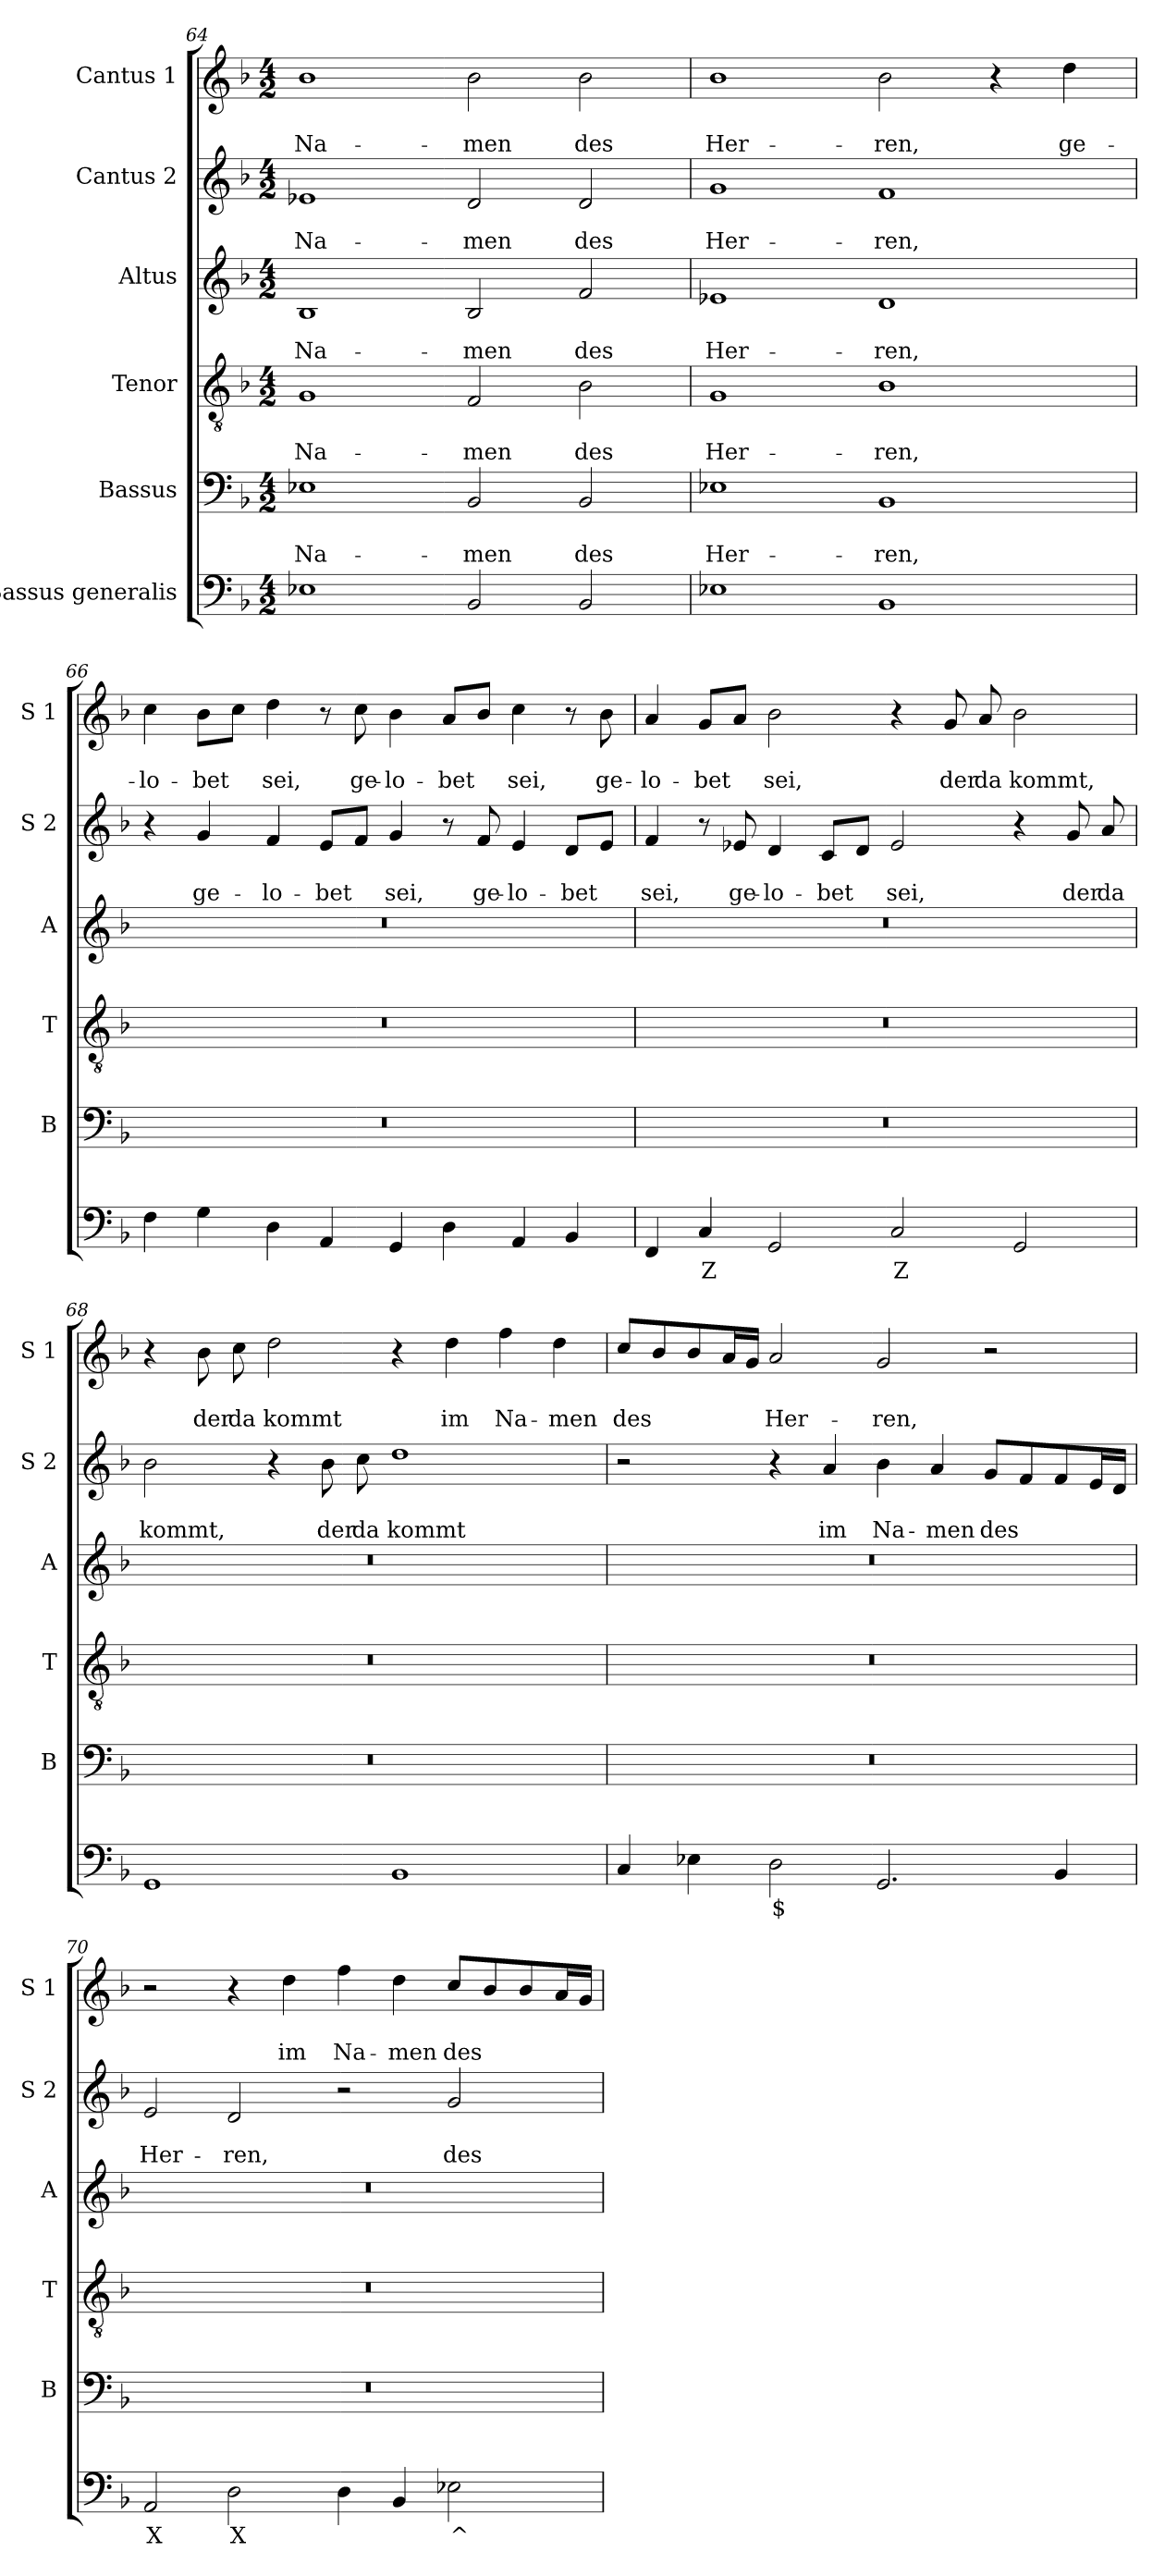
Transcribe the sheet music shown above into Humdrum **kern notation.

**kern	**text	**kern	**text	**text	**kern	**text	**text	**kern	**text	**text	**kern	**text	**text	**kern	**text	**text
*part6	*part6	*part5	*part5	*part5	*part4	*part4	*part4	*part3	*part3	*part3	*part2	*part2	*part2	*part1	*part1	*part1
*staff6	*staff6	*staff5	*staff5	*staff5	*staff4	*staff4	*staff4	*staff3	*staff3	*staff3	*staff2	*staff2	*staff2	*staff1	*staff1	*staff1
*I"Bassus generalis	*	*I"Bassus	*	*	*I"Tenor	*	*	*I"Altus	*	*	*I"Cantus 2	*	*	*I"Cantus 1	*	*
*	*	*I'B	*	*	*I'T	*	*	*I'A	*	*	*I'S 2	*	*	*I'S 1	*	*
*clefF4	*	*clefF4	*	*	*clefGv2	*	*	*clefG2	*	*	*clefG2	*	*	*clefG2	*	*
*k[b-]	*	*k[b-]	*	*	*k[b-]	*	*	*k[b-]	*	*	*k[b-]	*	*	*k[b-]	*	*
*F:	*	*F:	*	*	*F:	*	*	*F:	*	*	*F:	*	*	*F:	*	*
*M4/2	*	*M4/2	*	*	*M4/2	*	*	*M4/2	*	*	*M4/2	*	*	*M4/2	*	*
=64	=64	=64	=64	=64	=64	=64	=64	=64	=64	=64	=64	=64	=64	=64	=64	=64
!	!	!	!	!LO:LY:b	!	!	!LO:LY:b	!	!	!LO:LY:b	!	!	!LO:LY:b	!	!	!LO:LY:b
1E-X	.	1E-X	.	Na-	1G	.	Na-	1B-	.	Na-	1e-X	.	Na-	1b-	.	Na-
!	!	!	!	!LO:LY:b	!	!	!LO:LY:b	!	!	!LO:LY:b	!	!	!LO:LY:b	!	!	!LO:LY:b
2BB-/	.	2BB-/	.	-men	2F/	.	-men	2B-/	.	-men	2d/	.	-men	2b-\	.	-men
!	!	!	!	!LO:LY:b	!	!	!LO:LY:b	!	!	!LO:LY:b	!	!	!LO:LY:b	!	!	!LO:LY:b
2BB-/	.	2BB-/	.	des	2B-\	.	des	2f/	.	des	2d/	.	des	2b-\	.	des
=65	=65	=65	=65	=65	=65	=65	=65	=65	=65	=65	=65	=65	=65	=65	=65	=65
!	!	!	!	!LO:LY:b	!	!	!LO:LY:b	!	!	!LO:LY:b	!	!	!LO:LY:b	!	!	!LO:LY:b
1E-X	.	1E-X	.	Her-	1G	.	Her-	1e-X	.	Her-	1g	.	Her-	1b-	.	Her-
!	!	!	!	!LO:LY:b	!	!	!LO:LY:b	!	!	!LO:LY:b	!	!	!LO:LY:b	!	!	!LO:LY:b
1BB-	.	1BB-	.	-ren,	1B-	.	-ren,	1d	.	-ren,	1f	.	-ren,	2b-\	.	-ren,
.	.	.	.	.	.	.	.	.	.	.	.	.	.	4r	.	.
!	!	!	!	!	!	!	!	!	!	!	!	!	!	!	!	!LO:LY:b
.	.	.	.	.	.	.	.	.	.	.	.	.	.	4dd\	.	ge-
!!LO:LB:g=z
=66	=66	=66	=66	=66	=66	=66	=66	=66	=66	=66	=66	=66	=66	=66	=66	=66
!	!	!	!	!	!	!	!	!	!	!	!	!	!	!	!	!LO:LY:b
4F\	.	0r	.	.	0r	.	.	0r	.	.	4r	.	.	4cc\	.	-lo-
!	!	!	!	!	!	!	!	!	!	!	!	!	!LO:LY:b	!	!	!LO:LY:b
4G\	.	.	.	.	.	.	.	.	.	.	4g/	.	ge-	8b-\L	.	-bet
.	.	.	.	.	.	.	.	.	.	.	.	.	.	8cc\J	.	.
!	!	!	!	!	!	!	!	!	!	!	!	!	!LO:LY:b	!	!	!LO:LY:b
4D\	.	.	.	.	.	.	.	.	.	.	4f/	.	-lo-	4dd\	.	sei,
!	!	!	!	!	!	!	!	!	!	!	!	!	!LO:LY:b	!	!	!
4AA/	.	.	.	.	.	.	.	.	.	.	8e/L	.	-bet	8r	.	.
!	!	!	!	!	!	!	!	!	!	!	!	!	!	!	!	!LO:LY:b
.	.	.	.	.	.	.	.	.	.	.	8f/J	.	.	8cc\	.	ge-
!	!	!	!	!	!	!	!	!	!	!	!	!	!LO:LY:b	!	!	!LO:LY:b
4GG/	.	.	.	.	.	.	.	.	.	.	4g/	.	sei,	4b-\	.	-lo-
!	!	!	!	!	!	!	!	!	!	!	!	!	!	!	!	!LO:LY:b
4D\	.	.	.	.	.	.	.	.	.	.	8r	.	.	8a/L	.	-bet
!	!	!	!	!	!	!	!	!	!	!	!	!	!LO:LY:b	!	!	!
.	.	.	.	.	.	.	.	.	.	.	8f/	.	ge-	8b-/J	.	.
!	!	!	!	!	!	!	!	!	!	!	!	!	!LO:LY:b	!	!	!LO:LY:b
4AA/	.	.	.	.	.	.	.	.	.	.	4e/	.	-lo-	4cc\	.	sei,
!	!	!	!	!	!	!	!	!	!	!	!	!	!LO:LY:b	!	!	!
4BB-/	.	.	.	.	.	.	.	.	.	.	8d/L	.	-bet	8r	.	.
!	!	!	!	!	!	!	!	!	!	!	!	!	!	!	!	!LO:LY:b
.	.	.	.	.	.	.	.	.	.	.	8e/J	.	.	8b-\	.	ge-
=67	=67	=67	=67	=67	=67	=67	=67	=67	=67	=67	=67	=67	=67	=67	=67	=67
!	!	!	!	!	!	!	!	!	!	!	!	!	!LO:LY:b	!	!	!LO:LY:b
4FF/	.	0r	.	.	0r	.	.	0r	.	.	4f/	.	sei,	4a/	.	-lo-
!	!LO:LY:b	!	!	!	!	!	!	!	!	!	!	!	!	!	!	!LO:LY:b
4C/	Z	.	.	.	.	.	.	.	.	.	8r	.	.	8g/L	.	-bet
!	!	!	!	!	!	!	!	!	!	!	!	!	!LO:LY:b	!	!	!
.	.	.	.	.	.	.	.	.	.	.	8e-X/	.	ge-	8a/J	.	.
!	!	!	!	!	!	!	!	!	!	!	!	!	!LO:LY:b	!	!	!LO:LY:b
2GG/	.	.	.	.	.	.	.	.	.	.	4d/	.	-lo-	2b-\	.	sei,
!	!	!	!	!	!	!	!	!	!	!	!	!	!LO:LY:b	!	!	!
.	.	.	.	.	.	.	.	.	.	.	8c/L	.	-bet	.	.	.
.	.	.	.	.	.	.	.	.	.	.	8d/J	.	.	.	.	.
!	!LO:LY:b	!	!	!	!	!	!	!	!	!	!	!	!LO:LY:b	!	!	!
2C/	Z	.	.	.	.	.	.	.	.	.	2e-/	.	sei,	4r	.	.
!	!	!	!	!	!	!	!	!	!	!	!	!	!	!	!	!LO:LY:b
.	.	.	.	.	.	.	.	.	.	.	.	.	.	8g/	.	der
!	!	!	!	!	!	!	!	!	!	!	!	!	!	!	!	!LO:LY:b
.	.	.	.	.	.	.	.	.	.	.	.	.	.	8a/	.	da
!	!	!	!	!	!	!	!	!	!	!	!	!	!	!	!	!LO:LY:b
2GG/	.	.	.	.	.	.	.	.	.	.	4r	.	.	2b-\	.	kommt,
!	!	!	!	!	!	!	!	!	!	!	!	!	!LO:LY:b	!	!	!
.	.	.	.	.	.	.	.	.	.	.	8g/	.	der	.	.	.
!	!	!	!	!	!	!	!	!	!	!	!	!	!LO:LY:b	!	!	!
.	.	.	.	.	.	.	.	.	.	.	8a/	.	da	.	.	.
!!LO:PB:g=z
=68	=68	=68	=68	=68	=68	=68	=68	=68	=68	=68	=68	=68	=68	=68	=68	=68
!	!	!	!	!	!	!	!	!	!	!	!	!	!LO:LY:b	!	!	!
1GG	.	0r	.	.	0r	.	.	0r	.	.	2b-\	.	kommt,	4r	.	.
!	!	!	!	!	!	!	!	!	!	!	!	!	!	!	!	!LO:LY:b
.	.	.	.	.	.	.	.	.	.	.	.	.	.	8b-\	.	der
!	!	!	!	!	!	!	!	!	!	!	!	!	!	!	!	!LO:LY:b
.	.	.	.	.	.	.	.	.	.	.	.	.	.	8cc\	.	da
!	!	!	!	!	!	!	!	!	!	!	!	!	!	!	!	!LO:LY:b
.	.	.	.	.	.	.	.	.	.	.	4r	.	.	2dd\	.	kommt
!	!	!	!	!	!	!	!	!	!	!	!	!	!LO:LY:b	!	!	!
.	.	.	.	.	.	.	.	.	.	.	8b-\	.	der	.	.	.
!	!	!	!	!	!	!	!	!	!	!	!	!	!LO:LY:b	!	!	!
.	.	.	.	.	.	.	.	.	.	.	8cc\	.	da	.	.	.
!	!	!	!	!	!	!	!	!	!	!	!	!	!LO:LY:b	!	!	!
1BB-	.	.	.	.	.	.	.	.	.	.	1dd	.	kommt	4r	.	.
!	!	!	!	!	!	!	!	!	!	!	!	!	!	!	!	!LO:LY:b
.	.	.	.	.	.	.	.	.	.	.	.	.	.	4dd\	.	im
!	!	!	!	!	!	!	!	!	!	!	!	!	!	!	!	!LO:LY:b
.	.	.	.	.	.	.	.	.	.	.	.	.	.	4ff\	.	Na-
!	!	!	!	!	!	!	!	!	!	!	!	!	!	!	!	!LO:LY:b
.	.	.	.	.	.	.	.	.	.	.	.	.	.	4dd\	.	-men
=69	=69	=69	=69	=69	=69	=69	=69	=69	=69	=69	=69	=69	=69	=69	=69	=69
*^	*	*	*	*	*	*	*	*	*	*	*	*	*	*	*	*
!	!	!	!	!	!	!	!	!	!	!	!	!	!	!	!	!	!LO:LY:b
4C/	2ryy	.	0r	.	.	0r	.	.	0r	.	.	2r	.	.	8cc/L	.	des
.	.	.	.	.	.	.	.	.	.	.	.	.	.	.	8b-/	.	.
4E-X\	.	.	.	.	.	.	.	.	.	.	.	.	.	.	8b-/	.	.
.	.	.	.	.	.	.	.	.	.	.	.	.	.	.	16a/L	.	.
.	.	.	.	.	.	.	.	.	.	.	.	.	.	.	16g/JJ	.	.
!	!	!LO:LY:b	!	!	!	!	!	!	!	!	!	!	!	!	!	!	!LO:LY:b
2D\	4ryy	$	.	.	.	.	.	.	.	.	.	4r	.	.	2a/	.	Her-
!	!	!LO:LY:b	!	!	!	!	!	!	!	!	!	!	!	!LO:LY:b	!	!	!
.	4ryy	X	.	.	.	.	.	.	.	.	.	4a/	.	im	.	.	.
!	!	!	!	!	!	!	!	!	!	!	!	!	!	!LO:LY:b	!	!	!LO:LY:b
2.GG/	1ryy	.	.	.	.	.	.	.	.	.	.	4b-\	.	Na-	2g/	.	-ren,
!	!	!	!	!	!	!	!	!	!	!	!	!	!	!LO:LY:b	!	!	!
.	.	.	.	.	.	.	.	.	.	.	.	4a/	.	-men	.	.	.
!	!	!	!	!	!	!	!	!	!	!	!	!	!	!LO:LY:b	!	!	!
.	.	.	.	.	.	.	.	.	.	.	.	8g/L	.	des	2r	.	.
.	.	.	.	.	.	.	.	.	.	.	.	8f/	.	.	.	.	.
4BB-/	.	.	.	.	.	.	.	.	.	.	.	8f/	.	.	.	.	.
.	.	.	.	.	.	.	.	.	.	.	.	16e/L	.	.	.	.	.
.	.	.	.	.	.	.	.	.	.	.	.	16d/JJ	.	.	.	.	.
=70	=70	=70	=70	=70	=70	=70	=70	=70	=70	=70	=70	=70	=70	=70	=70	=70	=70
!	!	!LO:LY:b	!	!	!	!	!	!	!	!	!	!	!	!LO:LY:b	!	!	!
2AA/	1ryy	X	0r	.	.	0r	.	.	0r	.	.	2e/	.	Her-	2r	.	.
!	!	!LO:LY:b	!	!	!	!	!	!	!	!	!	!	!	!LO:LY:b	!	!	!
2D\	.	X	.	.	.	.	.	.	.	.	.	2d/	.	-ren,	4r	.	.
!	!	!	!	!	!	!	!	!	!	!	!	!	!	!	!	!	!LO:LY:b
.	.	.	.	.	.	.	.	.	.	.	.	.	.	.	4dd\	.	im
!	!	!	!	!	!	!	!	!	!	!	!	!	!	!	!	!	!LO:LY:b
4D\	2ryy	.	.	.	.	.	.	.	.	.	.	2r	.	.	4ff\	.	Na-
!	!	!	!	!	!	!	!	!	!	!	!	!	!	!	!	!	!LO:LY:b
4BB-/	.	.	.	.	.	.	.	.	.	.	.	.	.	.	4dd\	.	-men
!	!	!LO:LY:b	!	!	!	!	!	!	!	!	!	!	!	!LO:LY:b	!	!	!LO:LY:b
2E-X\	4ryy	^	.	.	.	.	.	.	.	.	.	2g/	.	des	8cc/L	.	des
.	.	.	.	.	.	.	.	.	.	.	.	.	.	.	8b-/	.	.
!	!	!LO:LY:b	!	!	!	!	!	!	!	!	!	!	!	!	!	!	!
.	4ryy	%	.	.	.	.	.	.	.	.	.	.	.	.	8b-/	.	.
.	.	.	.	.	.	.	.	.	.	.	.	.	.	.	16a/L	.	.
.	.	.	.	.	.	.	.	.	.	.	.	.	.	.	16g/JJ	.	.
*v	*v	*	*	*	*	*	*	*	*	*	*	*	*	*	*	*	*
=	=	=	=	=	=	=	=	=	=	=	=	=	=	=	=	=
*-	*-	*-	*-	*-	*-	*-	*-	*-	*-	*-	*-	*-	*-	*-	*-	*-
